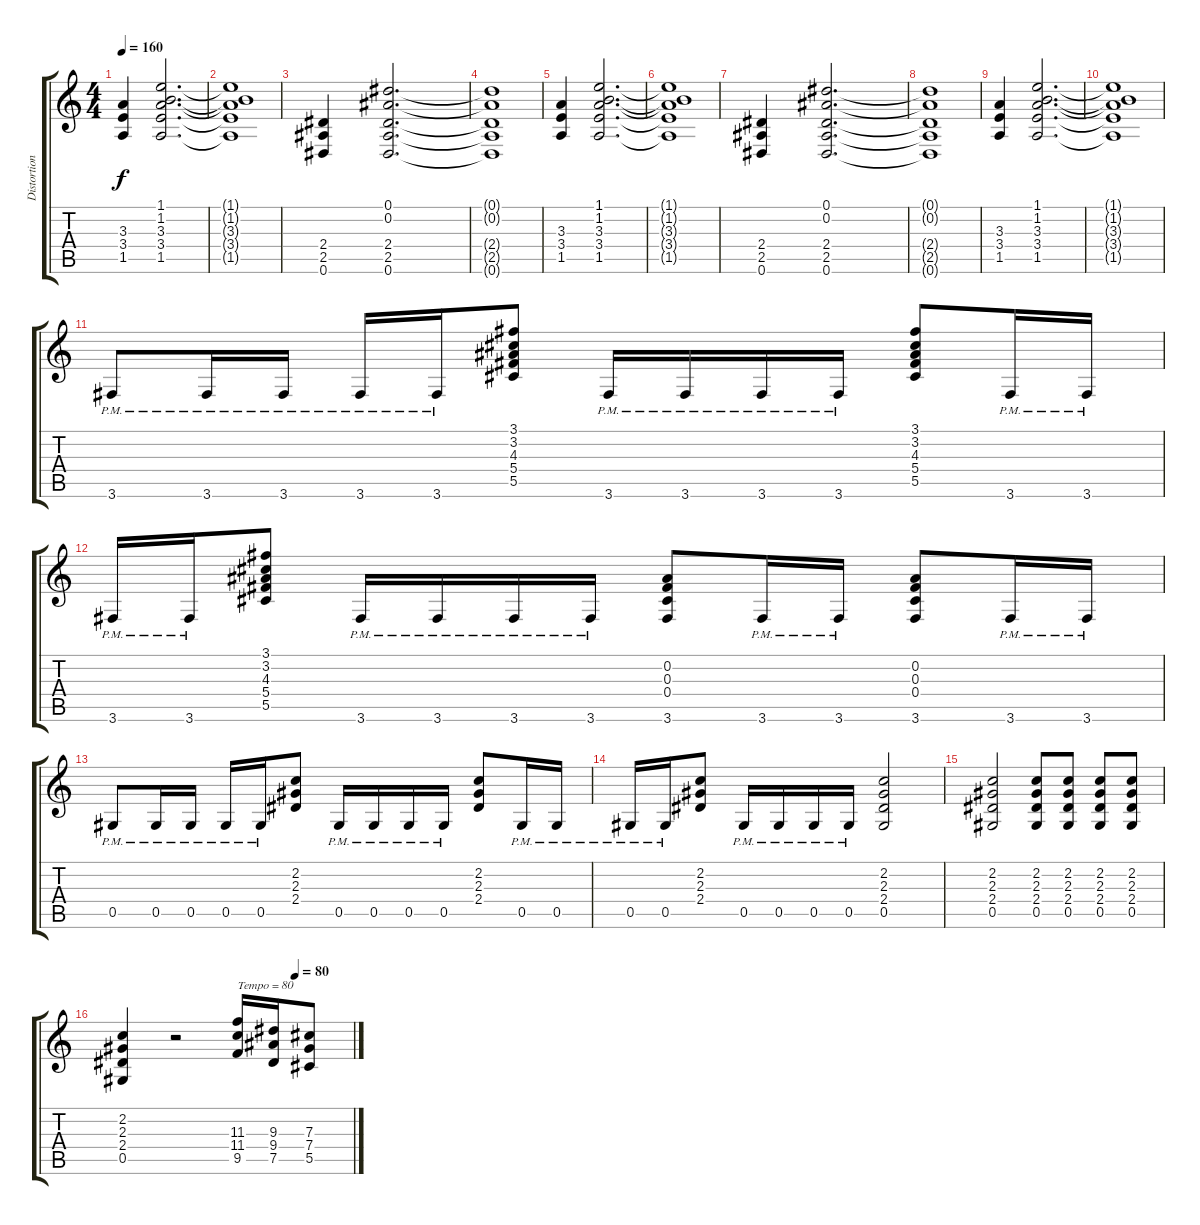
\track ("Distortion Guitar" "Distortion") {instrument distortionguitar}
\staff {score tabs}
\tuning (Eb4 Bb3 Gb3 Db3 Ab2 Eb2) {hide}
\ts (4 4)
\tempo 160
\clef g2
\ks c
(3.3 3.4 1.5).4{dy f} (1.1 1.2 3.3 3.4 1.5).2{d} |
(1.1{t} 1.2{t} 3.3{t} 3.4{t} 1.5{t}).1 |
(2.4 2.5 0.6).4 (0.1 0.2 2.4 2.5 0.6).2{d} |
(0.1{t} 0.2{t} 2.4{t} 2.5{t} 0.6{t}).1 |
(3.3 3.4 1.5).4 (1.1 1.2 3.3 3.4 1.5).2{d} |
(1.1{t} 1.2{t} 3.3{t} 3.4{t} 1.5{t}).1 |
(2.4 2.5 0.6).4 (0.1 0.2 2.4 2.5 0.6).2{d} |
(0.1{t} 0.2{t} 2.4{t} 2.5{t} 0.6{t}).1 |
(3.3 3.4 1.5).4 (1.1 1.2 3.3 3.4 1.5).2{d} |
(1.1{t} 1.2{t} 3.3{t} 3.4{t} 1.5{t}).1 |
3.6{pm}.8 3.6{pm}.16 3.6{pm}.16 3.6{pm}.16 3.6{pm}.16 (3.1 3.2 4.3 5.4 5.5).8 3.6{pm}.16 3.6{pm}.16 3.6{pm}.16 3.6{pm}.16 (3.1 3.2 4.3 5.4 5.5).8 3.6{pm}.16 3.6{pm}.16 |
3.6{pm}.16 3.6{pm}.16 (3.1 3.2 4.3 5.4 5.5).8 3.6{pm}.16 3.6{pm}.16 3.6{pm}.16 3.6{pm}.16 (0.2 0.3 0.4 3.6).8 3.6{pm}.16 3.6{pm}.16 (0.2 0.3 0.4 3.6).8 3.6{pm}.16 3.6{pm}.16 |
0.5{pm}.8 0.5{pm}.16 0.5{pm}.16 0.5{pm}.16 0.5{pm}.16 (2.2 2.3 2.4).8 0.5{pm}.16 0.5{pm}.16 0.5{pm}.16 0.5{pm}.16 (2.2 2.3 2.4).8 0.5{pm}.16 0.5{pm}.16 |
0.5{pm}.16 0.5{pm}.16 (2.2 2.3 2.4).8 0.5{pm}.16 0.5{pm}.16 0.5{pm}.16 0.5{pm}.16 (2.2 2.3 2.4 0.5).2 |
(2.2 2.3 2.4 0.5).2 (2.2 2.3 2.4 0.5).8 (2.2 2.3 2.4 0.5).8 (2.2 2.3 2.4 0.5).8 (2.2 2.3 2.4 0.5).8 |
\tempo (80 0.75)
(2.2 2.3 2.4 0.5).4 r.2 (11.3 11.4 9.5).16{txt "Tempo = 80"} (9.3 9.4 7.5).16 (7.3 7.4 5.5).8
